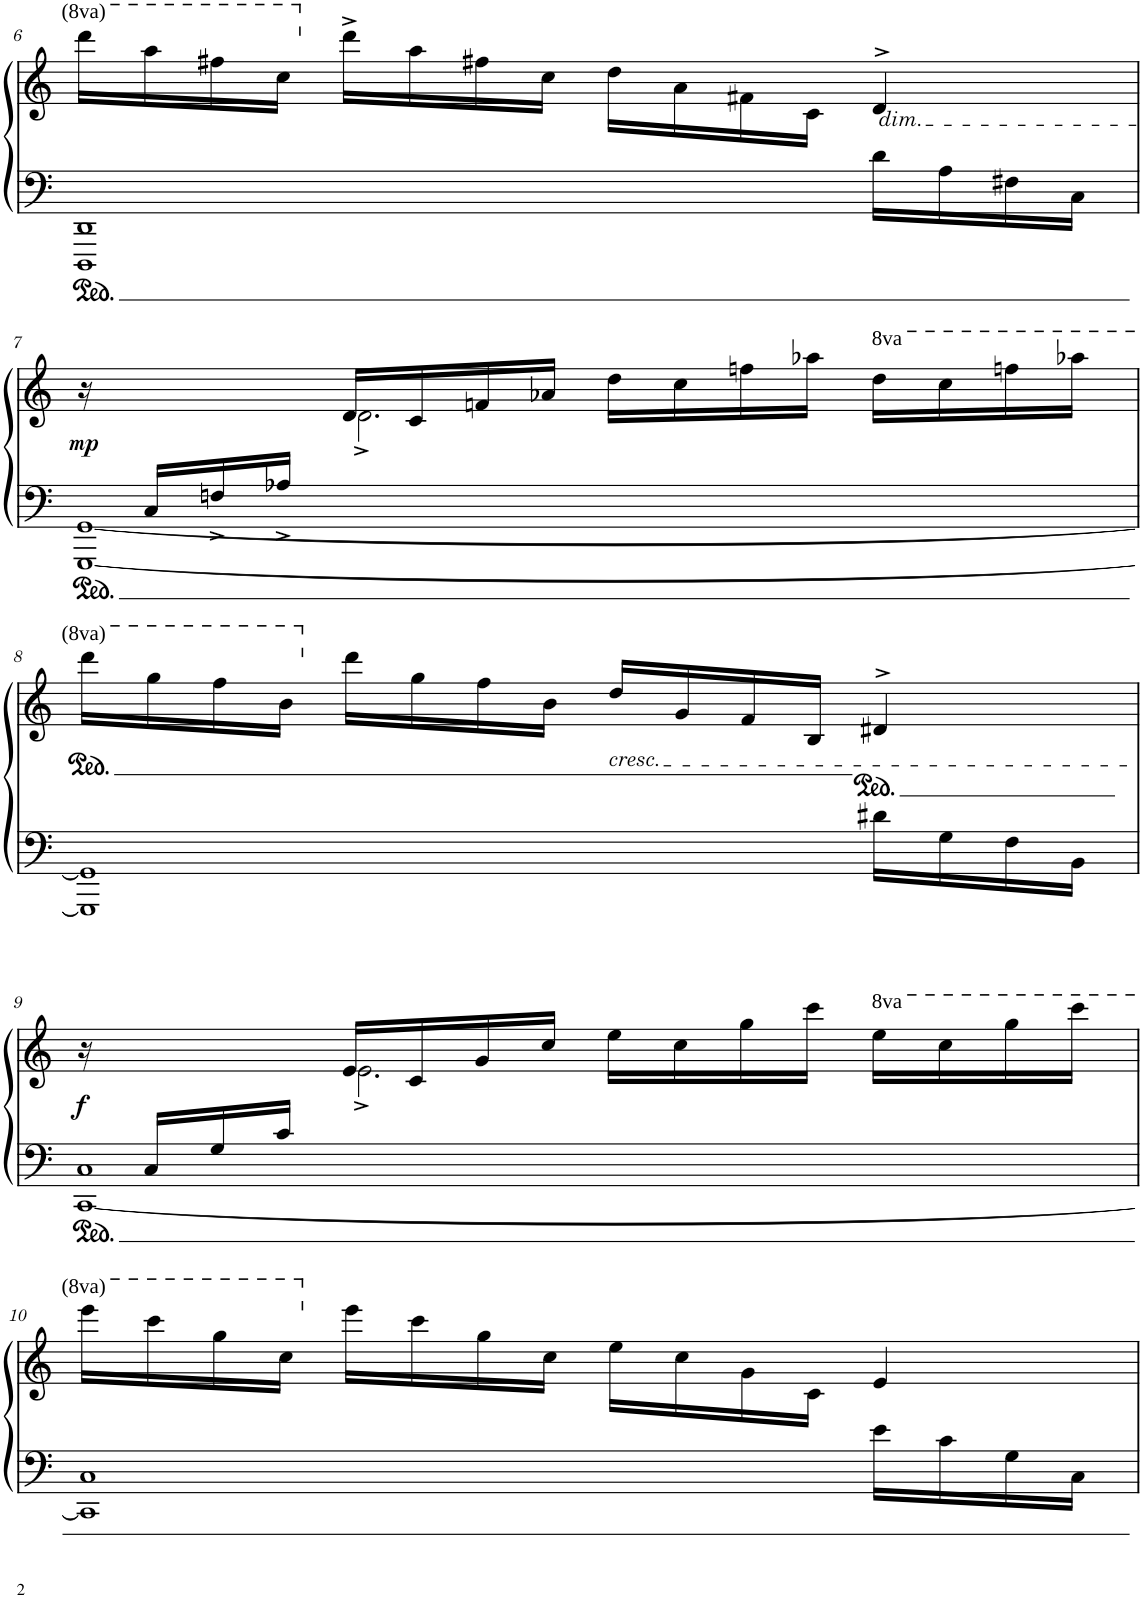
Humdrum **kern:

**kern	**kern	**dynam
*part1	*part1	*part1
*staff2	*staff1	*staff1/2
*I"Piano	*	*
*I'Pno	*	*
!!LO:PB:g=z
*clefF4	*clefG2	*
*k[]	*k[]	*
*M4/4	*M4/4	*
*met(c)	*met(c)	*
=6	=6	=6
*^	*^	*
2.ryy	1DDD 1DD	16dddd\LL	2.ryy	.
.	.	16aaa\	.	.
.	.	16fff#X\	.	.
.	.	16ccc\JJ	.	.
.	.	16ddd^\LL	.	.
.	.	16aa\	.	.
.	.	16ff#X\	.	.
.	.	16cc\JJ	.	.
.	.	16dd\LL	.	.
.	.	16a\	.	.
.	.	16f#X\	.	.
.	.	16c\JJ	.	.
!	!	!LO:TX:b:i:t=dim.	!	!
16d\LL	.	4ryy	4d^/	.
16A\	.	.	.	.
16F#X\	.	.	.	.
16C\JJ	.	.	.	.
!!LO:LB:g=z	!!
=7	=7	=7	=7	=7
!	!	!	!	!LO:DY:b
16ryy	[1GGG [<1GG	16r	4ryy	mp
16C/LL	.	8.ryy	.	.
16Fn^/	.	.	.	.
16A-X^/JJ	.	.	.	.
2.ryy	.	16d/LL	2.d^\	.
.	.	16c/	.	.
.	.	16fn/	.	.
.	.	16a-X/JJ	.	.
.	.	16dd\LL	.	.
.	.	16cc\	.	.
.	.	16ffn\	.	.
.	.	16aa-X\JJ	.	.
*	*	*8va	*	*
.	.	16ddd\LL	.	.
.	.	16ccc\	.	.
.	.	16fffn\	.	.
.	.	16aaa-X\JJ	.	.
!!LO:LB:g=z	!!
=8	=8	=8	=8	=8
2.ryy	1GGG] 1GG]	16dddd\LL	2.ryy	.
.	.	16ggg\	.	.
.	.	16fff\	.	.
.	.	16bb\JJ	.	.
*	*	*X8va	*	*
.	.	16ddd\LL	.	.
.	.	16gg\	.	.
.	.	16ff\	.	.
.	.	16b\JJ	.	.
!	!	!LO:TX:b:i:t=cresc.	!	!
.	.	16dd/LL	.	.
.	.	16g/	.	.
.	.	16f/	.	.
.	.	16B/JJ	.	.
16d#X\LL	.	4ryy	4d#X^/	.
16G\	.	.	.	.
16F\	.	.	.	.
16BB\JJ	.	.	.	.
!!LO:LB:g=z	!!
=9	=9	=9	=9	=9
!	!	!	!	!LO:DY:b
16ryy	[1CC 1C	16r	4ryy	f
16C/LL	.	8.ryy	.	.
16G/	.	.	.	.
16c/JJ	.	.	.	.
2.ryy	.	16e/LL	2.e^\	.
.	.	16c/	.	.
.	.	16g/	.	.
.	.	16cc/JJ	.	.
.	.	16ee\LL	.	.
.	.	16cc\	.	.
.	.	16gg\	.	.
.	.	16ccc\JJ	.	.
*	*	*8va	*	*
.	.	16eee\LL	.	.
.	.	16ccc\	.	.
.	.	16ggg\	.	.
.	.	16cccc\JJ	.	.
!!LO:LB:g=z	!!
=10	=10	=10	=10	=10
2.ryy	1CC] 1C	16eeee\LL	2.ryy	.
.	.	16cccc\	.	.
.	.	16ggg\	.	.
.	.	16ccc\JJ	.	.
*	*	*X8va	*	*
.	.	16eee\LL	.	.
.	.	16ccc\	.	.
.	.	16gg\	.	.
.	.	16cc\JJ	.	.
.	.	16ee\LL	.	.
.	.	16cc\	.	.
.	.	16g\	.	.
.	.	16c\JJ	.	.
16e\LL	.	4ryy	4e/	.
16c\	.	.	.	.
16G\	.	.	.	.
16C\JJ	.	.	.	.
*v	*v	*	*	*
*	*v	*v	*
=	=	=
*-	*-	*-
